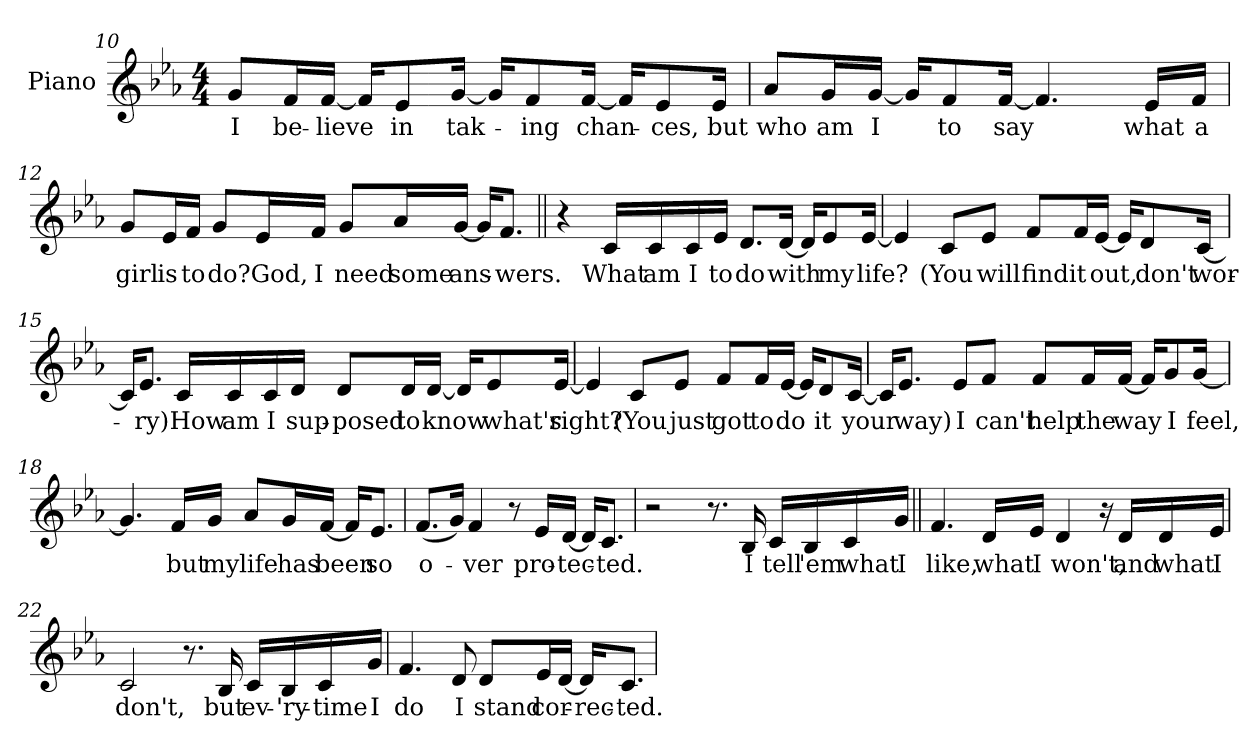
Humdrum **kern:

**kern	**text
*part1	*part1
*staff1	*staff1
*I"Piano	*
*I'Pno.	*
*clefG2	*
*k[b-e-a-]	*
*E-:	*
*M4/4	*
=10	=10
!	!LO:LY:b:color=#FF00FF
8gL	I
!	!LO:LY:b:color=#FF00FF
16fL	be-
!	!LO:LY:b:color=#FF00FF
[16fJJ	-lieve
16fKL]	.
!	!LO:LY:b:color=#FF00FF
8e-	in
!	!LO:LY:b:color=#FF00FF
[16gJk	tak-
16gKL]	.
!	!LO:LY:b:color=#FF00FF
8f	-ing
!	!LO:LY:b:color=#FF00FF
[16fJk	chan-
16fKL]	.
!	!LO:LY:b:color=#FF00FF
8e-	-ces,
!	!LO:LY:b:color=#FF00FF
16e-Jk	but
!!LO:LB:g=z
=11	=11
!	!LO:LY:b:color=#FF00FF
8a-L	who
!	!LO:LY:b:color=#FF00FF
16gL	am
!	!LO:LY:b:color=#FF00FF
[16gJJ	I
16gKL]	.
!	!LO:LY:b:color=#FF00FF
8f	to
!	!LO:LY:b:color=#FF00FF
[16fJk	say
4.f]	.
!	!LO:LY:b:color=#FF00FF
16e-LL	what
!	!LO:LY:b:color=#FF00FF
16fJJ	a
=12	=12
!	!LO:LY:b:color=#FF00FF
8gL	girl
!	!LO:LY:b:color=#FF00FF
16e-L	is
!	!LO:LY:b:color=#FF00FF
16fJJ	to
!	!LO:LY:b:color=#FF00FF
8gL	do?
!	!LO:LY:b:color=#FF00FF
16e-L	God,
!	!LO:LY:b:color=#FF00FF
16fJJ	I
!	!LO:LY:b:color=#FF00FF
8gL	need
!	!LO:LY:b:color=#FF00FF
16a-L	some
!	!LO:LY:b:color=#FF00FF
[16gJJ	ans-
16gKL]	.
!	!LO:LY:b:color=#FF00FF
8.fJ	-wers.
=13||	=13||
4r	.
!	!LO:LY:b:color=#8000FF
16cLL	What
!	!LO:LY:b:color=#8000FF
16c	am
!	!LO:LY:b:color=#8000FF
16c	I
!	!LO:LY:b:color=#8000FF
16e-JJ	to
!	!LO:LY:b:color=#8000FF
8.dL	do
!	!LO:LY:b:color=#8000FF
[16dJk	with
16dKL]	.
!	!LO:LY:b:color=#8000FF
8e-	my
!	!LO:LY:b:color=#8000FF
[16e-Jk	life?
=14	=14
4e-]	.
!	!LO:LY:b:color=#8000FF
8cL	(You
!	!LO:LY:b:color=#8000FF
8e-J	will
!	!LO:LY:b:color=#8000FF
8fL	find
!	!LO:LY:b:color=#8000FF
16fL	it
!	!LO:LY:b:color=#8000FF
[16e-JJ	out,
16e-KL]	.
!	!LO:LY:b:color=#8000FF
8d	don't
!	!LO:LY:b:color=#8000FF
[16cJk	wor-
=15	=15
16cKL]	.
!	!LO:LY:b:color=#8000FF
8.e-J	-ry)
!	!LO:LY:b:color=#8000FF
16cLL	How
!	!LO:LY:b:color=#8000FF
16c	am
!	!LO:LY:b:color=#8000FF
16c	I
!	!LO:LY:b:color=#8000FF
16dJJ	sup-
!	!LO:LY:b:color=#8000FF
8dL	-posed
!	!LO:LY:b:color=#8000FF
16dL	to
!	!LO:LY:b:color=#8000FF
[16dJJ	know
16dKL]	.
!	!LO:LY:b:color=#8000FF
8e-	what's
!	!LO:LY:b:color=#8000FF
[16e-Jk	right?
!!LO:LB:g=z
=16	=16
4e-]	.
!	!LO:LY:b:color=#8000FF
8cL	(You
!	!LO:LY:b:color=#8000FF
8e-J	just
!	!LO:LY:b:color=#8000FF
8fL	got
!	!LO:LY:b:color=#8000FF
16fL	to
!	!LO:LY:b:color=#8000FF
[16e-JJ	do
16e-KL]	.
!	!LO:LY:b:color=#8000FF
8d	it
!	!LO:LY:b:color=#8000FF
[16cJk	your
=17	=17
16cKL]	.
!	!LO:LY:b:color=#8000FF
8.e-J	way)
!	!LO:LY:b:color=#8000FF
8e-L	I
!	!LO:LY:b:color=#8000FF
8fJ	can't
!	!LO:LY:b:color=#8000FF
8fL	help
!	!LO:LY:b:color=#8000FF
16fL	the
!	!LO:LY:b:color=#8000FF
[16fJJ	way
16fKL]	.
!	!LO:LY:b:color=#8000FF
8g	I
!	!LO:LY:b:color=#8000FF
[16gJk	feel,
=18	=18
4.g]	.
!	!LO:LY:b:color=#8000FF
16fLL	but
!	!LO:LY:b:color=#8000FF
16gJJ	my
!	!LO:LY:b:color=#8000FF
8a-L	life
!	!LO:LY:b:color=#8000FF
16gL	has
!	!LO:LY:b:color=#8000FF
[16fJJ	been
16fKL]	.
!	!LO:LY:b:color=#8000FF
8.e-J	so
=19	=19
!	!LO:LY:b:color=#8000FF
(8.fL	o-
16gJk)	.
!	!LO:LY:b:color=#8000FF
4f	-ver
8r	.
!	!LO:LY:b:color=#8000FF
16e-LL	pro-
!	!LO:LY:b:color=#8000FF
[16dJJ	-tec-
16dKL]	.
!	!LO:LY:b:color=#8000FF
8.cJ	-ted.
=20	=20
2r	.
8.r	.
!	!LO:LY:b:color=#008000
16B-	I
!	!LO:LY:b:color=#008000
16cLL	tell
!	!LO:LY:b:color=#008000
16B-	'em
!	!LO:LY:b:color=#008000
16c	what
!	!LO:LY:b:color=#008000
16gJJ	I
=21||	=21||
!	!LO:LY:b:color=#008000
4.f	like,
!	!LO:LY:b:color=#008000
16dLL	what
!	!LO:LY:b:color=#008000
16e-JJ	I
!	!LO:LY:b:color=#008000
4d	won't,
16r	.
!	!LO:LY:b:color=#008000
16dLL	and
!	!LO:LY:b:color=#008000
16d	what
!	!LO:LY:b:color=#008000
16e-JJ	I
!!LO:LB:g=z
=22	=22
!	!LO:LY:b:color=#008000
2c	don't,
8.r	.
!	!LO:LY:b:color=#008000
16B-	but
!	!LO:LY:b:color=#008000
16cLL	ev-
!	!LO:LY:b:color=#008000
16B-	-'ry-
!	!LO:LY:b:color=#008000
16c	-time
!	!LO:LY:b:color=#008000
16gJJ	I
=23	=23
!	!LO:LY:b:color=#008000
4.f	do
!	!LO:LY:b:color=#008000
8d	I
!	!LO:LY:b:color=#008000
8dL	stand
!	!LO:LY:b:color=#008000
16e-L	cor-
[16dJJ	.
!	!LO:LY:b:color=#008000
16dKL]	-rec-
!	!LO:LY:b:color=#008000
8.cJ	-ted.
=	=
*-	*-
